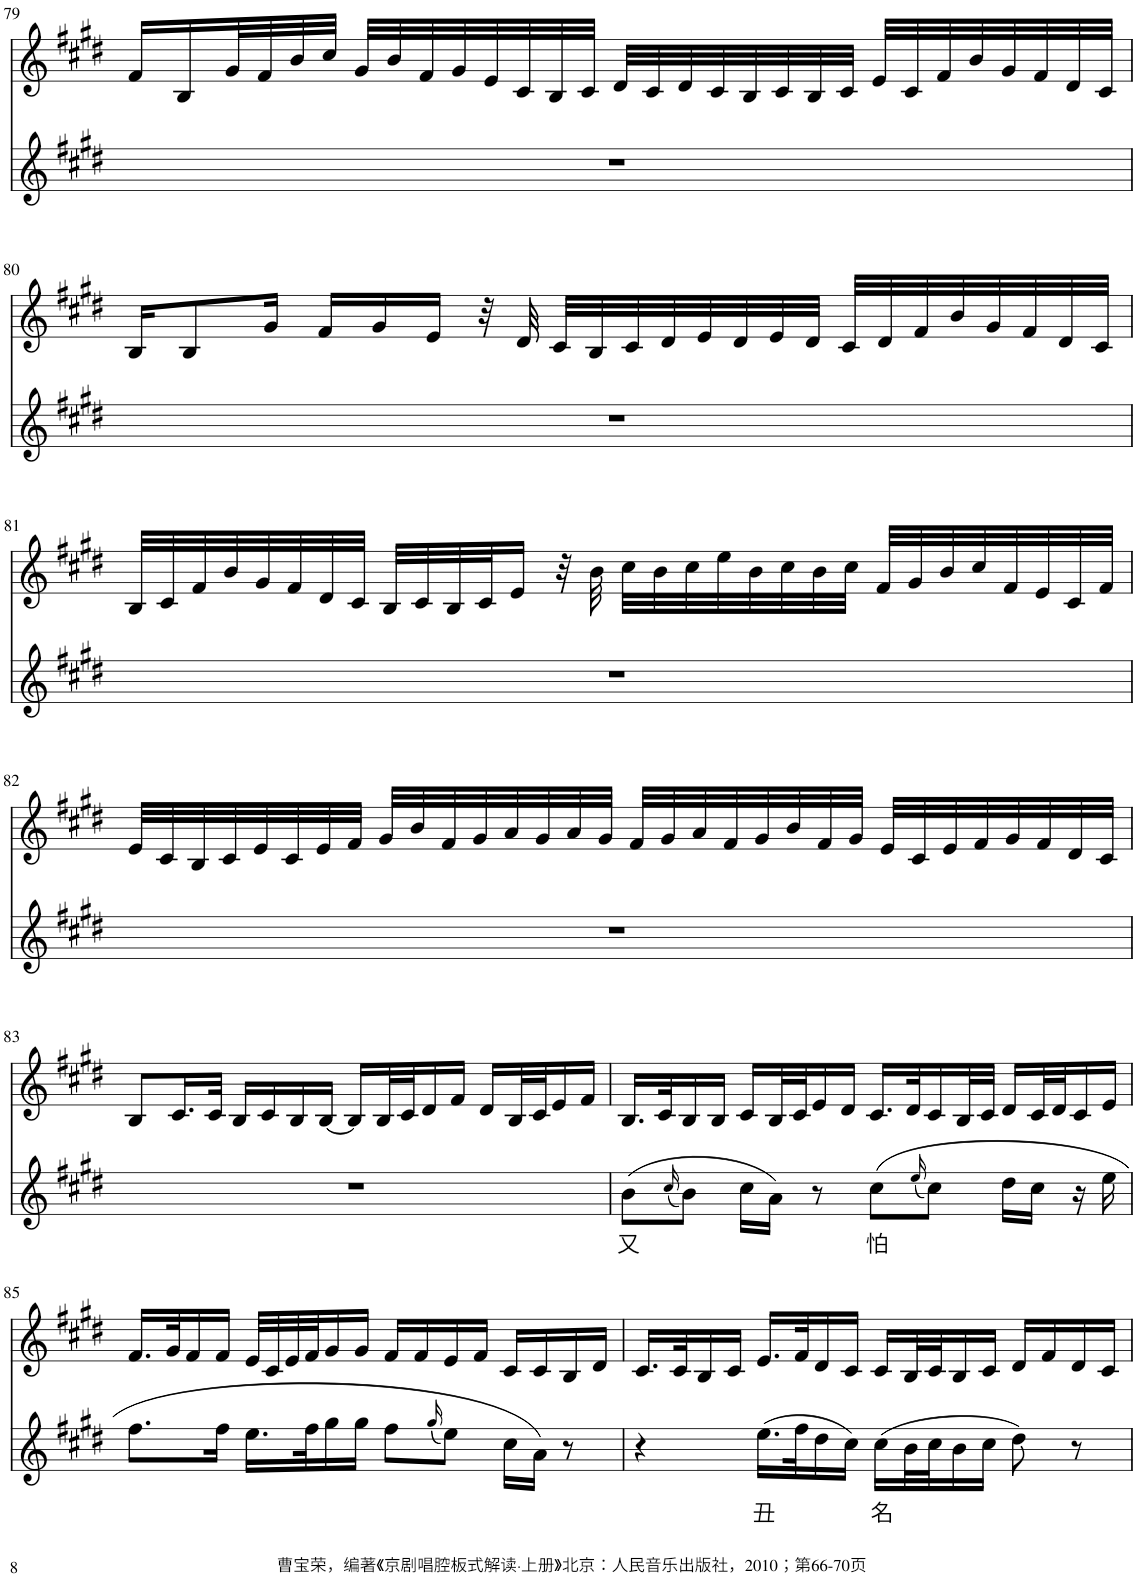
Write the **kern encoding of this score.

**kern	**text	**kern
*part2	*part2	*part1
*staff2	*staff2	*staff1
*I"Piano	*	*I"Piano
*I'Pno	*	*I'Pno
!!LO:PB:g=z
*clefG2	*	*clefG2
*k[f#c#g#d#]	*	*k[f#c#g#d#]
*M4/4	*	*M4/4
=79	=79	=79
1r	.	16f#/LL
.	.	16B/
.	.	32g#/L
.	.	32f#/
.	.	32b/
.	.	32cc#/JJJ
.	.	32g#/LLL
.	.	32b/
.	.	32f#/
.	.	32g#/
.	.	32e/
.	.	32c#/
.	.	32B/
.	.	32c#/JJJ
.	.	32d#/LLL
.	.	32c#/
.	.	32d#/
.	.	32c#/
.	.	32B/
.	.	32c#/
.	.	32B/
.	.	32c#/JJJ
.	.	32e/LLL
.	.	32c#/
.	.	32f#/
.	.	32b/
.	.	32g#/
.	.	32f#/
.	.	32d#/
.	.	32c#/JJJ
!!LO:LB:g=z
=80	=80	=80
1r	.	16B/KL
.	.	8B/
.	.	16g#/Jk
.	.	16f#/LL
.	.	16g#/
.	.	16e/JJ
.	.	32r
.	.	32d#/
.	.	32c#/LLL
.	.	32B/
.	.	32c#/
.	.	32d#/
.	.	32e/
.	.	32d#/
.	.	32e/
.	.	32d#/JJJ
.	.	32c#/LLL
.	.	32d#/
.	.	32f#/
.	.	32b/
.	.	32g#/
.	.	32f#/
.	.	32d#/
.	.	32c#/JJJ
!!LO:LB:g=z
=81	=81	=81
1r	.	32B/LLL
.	.	32c#/
.	.	32f#/
.	.	32b/
.	.	32g#/
.	.	32f#/
.	.	32d#/
.	.	32c#/JJJ
.	.	32B/LLL
.	.	32c#/
.	.	32B/
.	.	32c#/J
.	.	16e/JJ
.	.	32r
.	.	32b\
.	.	32cc#\LLL
.	.	32b\
.	.	32cc#\
.	.	32ee\
.	.	32b\
.	.	32cc#\
.	.	32b\
.	.	32cc#\JJJ
.	.	32f#/LLL
.	.	32g#/
.	.	32b/
.	.	32cc#/
.	.	32f#/
.	.	32e/
.	.	32c#/
.	.	32f#/JJJ
!!LO:LB:g=z
=82	=82	=82
1r	.	32e/LLL
.	.	32c#/
.	.	32B/
.	.	32c#/
.	.	32e/
.	.	32c#/
.	.	32e/
.	.	32f#/JJJ
.	.	32g#/LLL
.	.	32b/
.	.	32f#/
.	.	32g#/
.	.	32a/
.	.	32g#/
.	.	32a/
.	.	32g#/JJJ
.	.	32f#/LLL
.	.	32g#/
.	.	32a/
.	.	32f#/
.	.	32g#/
.	.	32b/
.	.	32f#/
.	.	32g#/JJJ
.	.	32e/LLL
.	.	32c#/
.	.	32e/
.	.	32f#/
.	.	32g#/
.	.	32f#/
.	.	32d#/
.	.	32c#/JJJ
!!LO:LB:g=z
=83	=83	=83
1r	.	8B/L
.	.	16.c#/L
.	.	32c#/JJk
.	.	16B/LL
.	.	16c#/
.	.	16B/
.	.	[16B/JJ
.	.	16B/LL]
.	.	32B/L
.	.	32c#/J
.	.	16d#/
.	.	16f#/JJ
.	.	16d#/LL
.	.	32B/L
.	.	32c#/J
.	.	16e/
.	.	16f#/JJ
=84	=84	=84
!	!LO:LY:b	!
(8b\L	又	16.B/LL
.	.	32c#/K
(16qcc#/	.	.
8b\J)	.	16B/
.	.	16B/JJ
16cc#\LL	.	16c#/LL
16a\JJ)	.	32B/L
.	.	32c#/J
8r	.	16e/
.	.	16d#/JJ
!	!LO:LY:b	!
(8cc#\L	怕	16.c#/LL
.	.	32d#/K
(16qee/	.	.
8cc#\J)	.	16c#/
.	.	32B/L
.	.	32c#/JJJ
16dd#\LL	.	16d#/LL
16cc#\JJ	.	32c#/L
.	.	32d#/J
16r	.	16c#/
16ee\	.	16e/JJ
!!LO:LB:g=z
=85	=85	=85
8.ff#\L	.	16.f#/LL
.	.	32g#/K
.	.	16f#/
16ff#\Jk	.	16f#/JJ
16.ee\LL	.	32e/LLL
.	.	32c#/
.	.	32e/
32ff#\K	.	32f#/J
16gg#\	.	16g#/
16gg#\JJ	.	16g#/JJ
8ff#\L	.	16f#/LL
.	.	16f#/
(16qgg#/	.	.
8ee\J)	.	16e/
.	.	16f#/JJ
16cc#\LL	.	16c#/LL
16a\JJ)	.	16c#/
8r	.	16B/
.	.	16d#/JJ
=86	=86	=86
4r	.	16.c#/LL
.	.	32c#/K
.	.	16B/
.	.	16c#/JJ
!	!LO:LY:b	!
(16.ee\LL	丑	16.e/LL
32ff#\K	.	32f#/K
16dd#\	.	16d#/
16cc#\JJ)	.	16c#/JJ
!	!LO:LY:b	!
(16cc#\LL	名	16c#/LL
32b\L	.	32B/L
32cc#\J	.	32c#/J
16b\	.	16B/
16cc#\JJ	.	16c#/JJ
8dd#\)	.	16d#/LL
.	.	16f#/
8r	.	16d#/
.	.	16c#/JJ
=	=	=
*-	*-	*-
